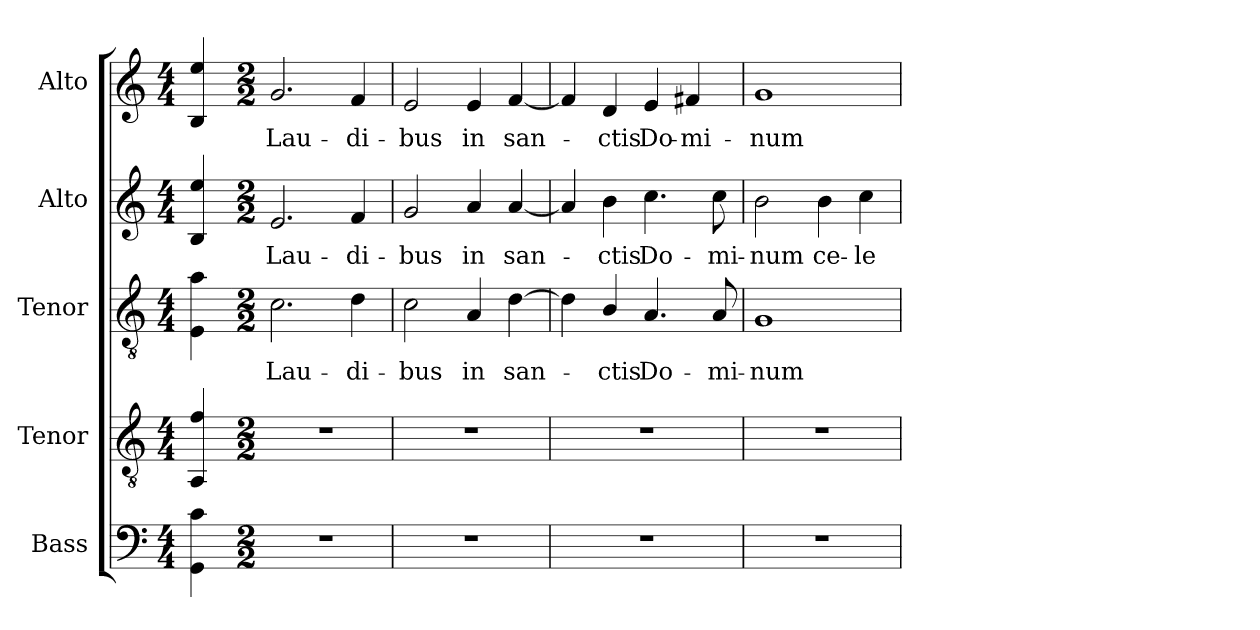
**kern	**kern	**kern	**text	**kern	**text	**kern	**text
*part5	*part4	*part3	*part3	*part2	*part2	*part1	*part1
*staff5	*staff4	*staff3	*staff3	*staff2	*staff2	*staff1	*staff1
*I"Bass	*I"Tenor	*I"Tenor	*	*I"Alto	*	*I"Alto	*
*I'B.	*	*I'T.	*	*I'A.	*	*I'A.	*
!!LO:PB:g=z
*clefF4	*clefGv2	*clefGv2	*	*clefG2	*	*clefG2	*
*	*ITrd7c12	*ITrd7c12	*	*	*	*	*
*k[]	*k[]	*k[]	*	*k[]	*	*k[]	*
*C:	*C:	*C:	*	*C:	*	*C:	*
*M4/4	*M4/4	*M4/4	*	*M4/4	*	*M4/4	*
=	=	=	=	=	=	=	=
4GGi\ 4ci	4AAAi/ 4Fi	4EEi\ 4Ai	.	4Bi/ 4eei	.	4Bi/ 4eei	.
=1-	=1-	=1-	=1-	=1-	=1-	=1-	=1-
*M2/2	*M2/2	*M2/2	*	*M2/2	*	*M2/2	*
!	!	!	!LO:LY:b:color=#000000	!	!	!	!
!	!	!	!	!	!LO:LY:b:color=#000000	!	!
!	!	!	!	!	!	!	!LO:LY:b:color=#000000
1r	1r	2.Ci\	Lau-	2.ei/	Lau-	2.gi/	Lau-
!	!	!	!LO:LY:b:color=#000000	!	!	!	!
!	!	!	!	!	!LO:LY:b:color=#000000	!	!
!	!	!	!	!	!	!	!LO:LY:b:color=#000000
.	.	4Di\	-di-	4fi/	-di-	4fi/	-di-
=2	=2	=2	=2	=2	=2	=2	=2
!	!	!	!LO:LY:b:color=#000000	!	!	!	!
!	!	!	!	!	!LO:LY:b:color=#000000	!	!
!	!	!	!	!	!	!	!LO:LY:b:color=#000000
1r	1r	2Ci\	-bus	2gi/	-bus	2ei/	-bus
!	!	!	!LO:LY:b:color=#000000	!	!	!	!
!	!	!	!	!	!LO:LY:b:color=#000000	!	!
!	!	!	!	!	!	!	!LO:LY:b:color=#000000
.	.	4AAi/	in	4ai/	in	4ei/	in
!	!	!	!LO:LY:b:color=#000000	!	!	!	!
!	!	!	!	!	!LO:LY:b:color=#000000	!	!
!	!	!	!	!	!	!	!LO:LY:b:color=#000000
.	.	[4Di\	san-	[4ai/	san-	[4fi/	san-
=3	=3	=3	=3	=3	=3	=3	=3
1r	1r	4Di\]	.	4ai/]	.	4fi/]	.
!	!	!	!LO:LY:b:color=#000000	!	!	!	!
!	!	!	!	!	!LO:LY:b:color=#000000	!	!
!	!	!	!	!	!	!	!LO:LY:b:color=#000000
.	.	4BBi/	-ctis	4bi\	-ctis	4di/	-ctis
!	!	!	!LO:LY:b:color=#000000	!	!	!	!
!	!	!	!	!	!LO:LY:b:color=#000000	!	!
!	!	!	!	!	!	!	!LO:LY:b:color=#000000
.	.	4.AAi/	Do-	4.cci\	Do-	4ei/	Do-
!	!	!	!	!	!	!	!LO:LY:b:color=#000000
.	.	.	.	.	.	4f#Xi/	-mi-
!	!	!	!LO:LY:b:color=#000000	!	!	!	!
!	!	!	!	!	!LO:LY:b:color=#000000	!	!
.	.	8AAi/	-mi-	8cci\	-mi-	.	.
=4	=4	=4	=4	=4	=4	=4	=4
!	!	!	!LO:LY:b:color=#000000	!	!	!	!
!	!	!	!	!	!LO:LY:b:color=#000000	!	!
!	!	!	!	!	!	!	!LO:LY:b:color=#000000
1r	1r	1GGi	-num	2bi\	-num	1gi	-num
!	!	!	!	!	!LO:LY:b:color=#000000	!	!
.	.	.	.	4bi\	ce-	.	.
!	!	!	!	!	!LO:LY:b:color=#000000	!	!
.	.	.	.	4cci\	-le-	.	.
=	=	=	=	=	=	=	=
*-	*-	*-	*-	*-	*-	*-	*-
